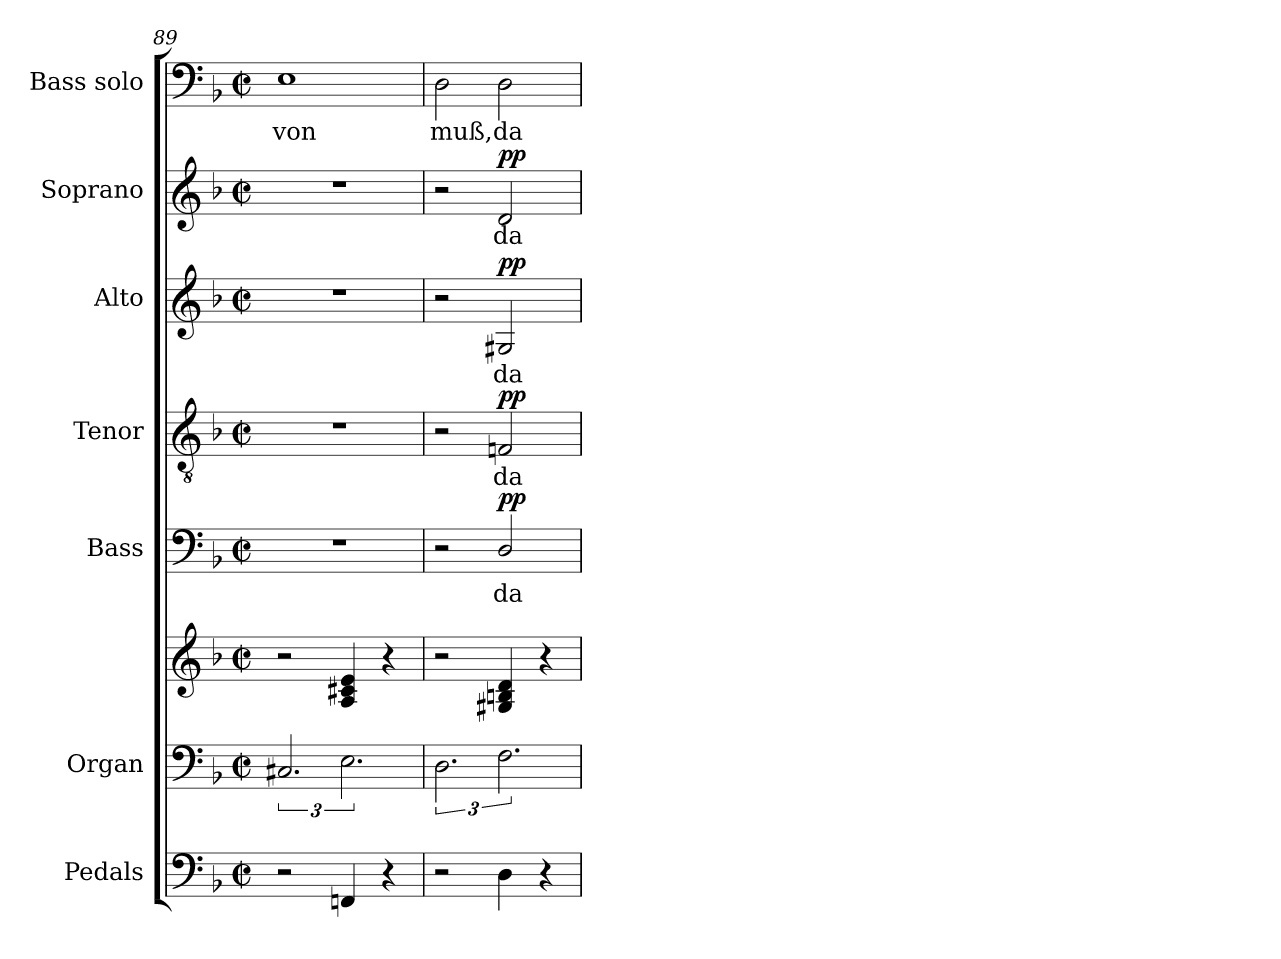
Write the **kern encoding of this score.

**kern	**kern	**kern	**kern	**text	**dynam	**kern	**text	**dynam	**kern	**text	**dynam	**kern	**text	**dynam	**kern	**text
*part7	*part6	*part6	*part5	*part5	*part5	*part4	*part4	*part4	*part3	*part3	*part3	*part2	*part2	*part2	*part1	*part1
*staff8	*staff7	*staff6	*staff5	*staff5	*staff5	*staff4	*staff4	*staff4	*staff3	*staff3	*staff3	*staff2	*staff2	*staff2	*staff1	*staff1
*I"Pedals	*I"Organ	*	*I"Bass	*	*	*I"Tenor	*	*	*I"Alto	*	*	*I"Soprano	*	*	*I"Bass solo	*
*I'Ped.	*I'Org.	*	*I'B.	*	*	*I'T.	*	*	*I'A.	*	*	*I'S.	*	*	*	*
*clefF4	*clefF4	*clefG2	*clefF4	*	*	*clefGv2	*	*	*clefG2	*	*	*clefG2	*	*	*clefF4	*
*	*	*	*	*	*	*ITrd7c12	*	*	*	*	*	*	*	*	*	*
*k[b-]	*k[b-]	*k[b-]	*k[b-]	*	*	*k[b-]	*	*	*k[b-]	*	*	*k[b-]	*	*	*k[b-]	*
*d:	*d:	*d:	*d:	*	*	*d:	*	*	*d:	*	*	*d:	*	*	*d:	*
*M2/2	*M2/2	*M2/2	*M2/2	*	*	*M2/2	*	*	*M2/2	*	*	*M2/2	*	*	*M2/2	*
*met(c|)	*met(c|)	*met(c|)	*met(c|)	*	*	*met(c|)	*	*	*met(c|)	*	*	*met(c|)	*	*	*met(c|)	*
=89	=89	=89	=89	=89	=89	=89	=89	=89	=89	=89	=89	=89	=89	=89	=89	=89
!	!	!	!	!	!	!	!	!	!	!	!	!	!	!	!	!LO:LY:b:color=#000000
2r	3.C#Xi	2r	1r	.	.	1r	.	.	1r	.	.	1r	.	.	1Ei	-von
4FFni/	3.Ei	4Ai/ 4c#Xi 4ei	.	.	.	.	.	.	.	.	.	.	.	.	.	.
4r	.	4r	.	.	.	.	.	.	.	.	.	.	.	.	.	.
=90	=90	=90	=90	=90	=90	=90	=90	=90	=90	=90	=90	=90	=90	=90	=90	=90
!	!	!	!	!	!	!	!	!	!	!	!	!	!	!	!	!LO:LY:b:color=#000000
2r	3.Di	2r	2r	.	.	2r	.	.	2r	.	.	2r	.	.	2Di\	muß,
!	!	!	!	!LO:LY:b:color=#000000	!	!	!	!	!	!	!	!	!	!	!	!
!	!	!	!	!	!	!	!LO:LY:b:color=#000000	!	!	!	!	!	!	!	!	!
!	!	!	!	!	!	!	!	!	!	!LO:LY:b:color=#000000	!	!	!	!	!	!
!	!	!	!	!	!	!	!	!	!	!	!	!	!LO:LY:b:color=#000000	!	!	!
!	!	!	!	!	!	!	!	!	!	!	!	!	!	!	!	!LO:LY:b:color=#000000
4Di\	3.Fi	4G#Xi/ 4Bni 4di	2Di/	da-	pp	2FFni/	da-	pp	2G#Xi/	da-	pp	2di/	da-	pp	2Di\	da-
4r	.	4r	.	.	.	.	.	.	.	.	.	.	.	.	.	.
=	=	=	=	=	=	=	=	=	=	=	=	=	=	=	=	=
*-	*-	*-	*-	*-	*-	*-	*-	*-	*-	*-	*-	*-	*-	*-	*-	*-
